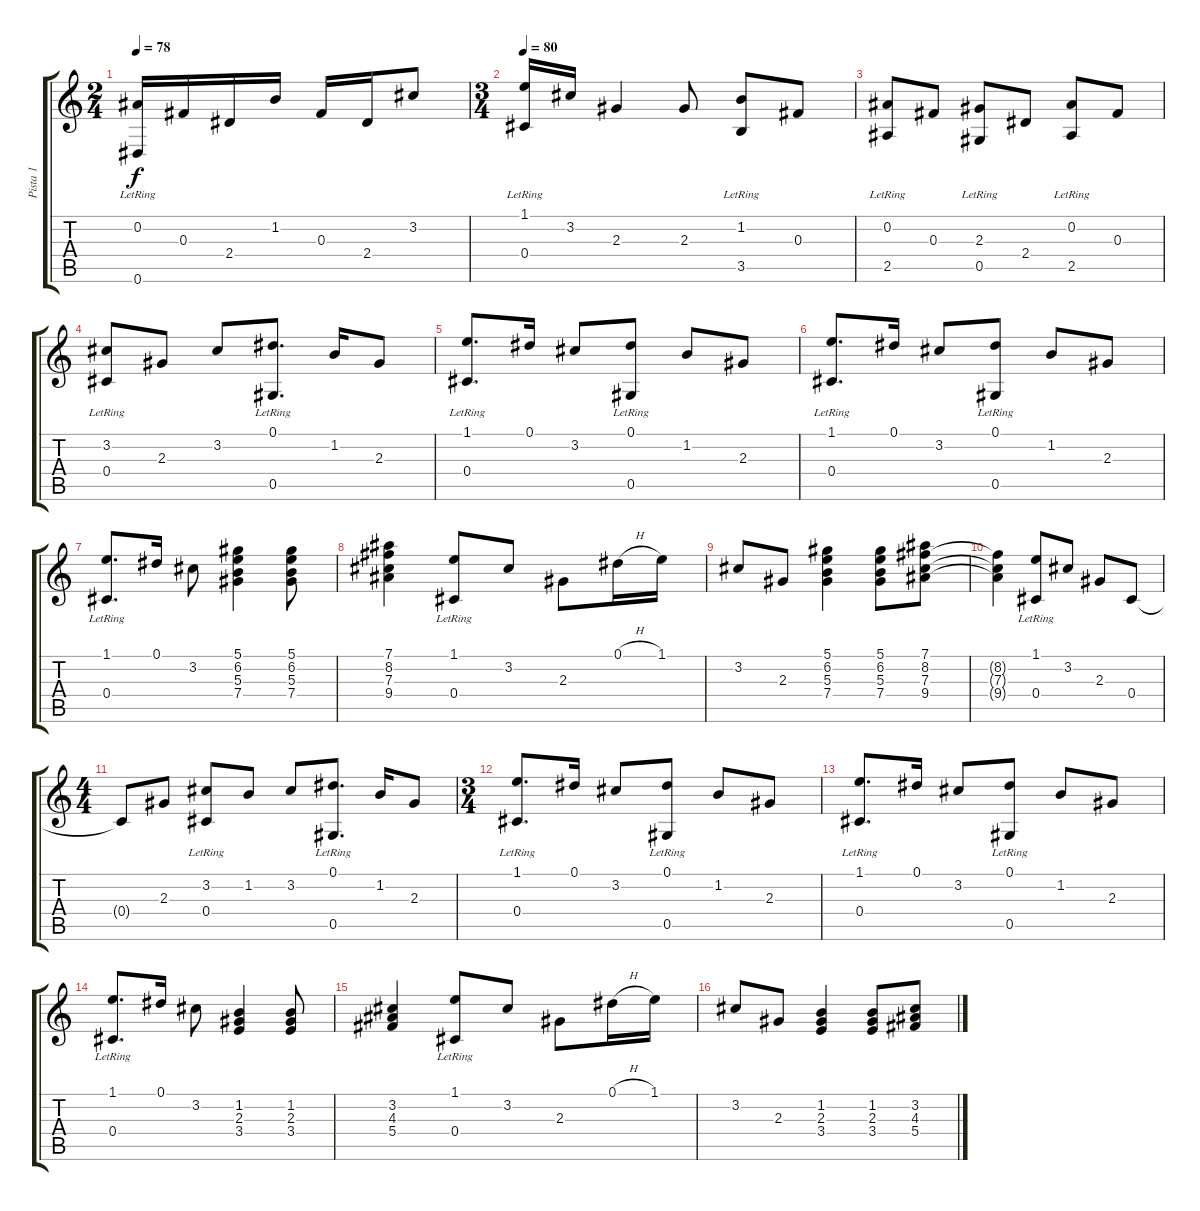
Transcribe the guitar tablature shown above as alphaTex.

\track ("Pista 1" "Pista 1") {instrument acousticguitarsteel}
\staff {score tabs}
\tuning (Eb4 Bb3 Gb3 Db3 Ab2 Eb2) {hide}
\ts (2 4)
\tempo 78
\clef g2
\ks c
(0.2 0.6{lr}).16{dy f} 0.3.16 2.4.16 1.2.16 0.3.16 2.4.16 3.2.8 |
\ts (3 4)
\tempo 80
(1.1 0.4{lr}).16 3.2.16 2.3.4 2.3.8 (1.2 3.5{lr}).8 0.3.8 |
(0.2 2.5{lr}).8 0.3.8 (2.3 0.5{lr}).8 2.4.8 (0.2 2.5{lr}).8 0.3.8 |
(3.2 0.4{lr}).8 2.3.8 3.2.8 (0.1 0.5{lr}).8{d} 1.2.16 2.3.8 |
(1.1 0.4{lr}).8{d} 0.1.16 3.2.8 (0.1 0.5{lr}).8 1.2.8 2.3.8 |
(1.1 0.4{lr}).8{d} 0.1.16 3.2.8 (0.1 0.5{lr}).8 1.2.8 2.3.8 |
(1.1 0.4{lr}).8{d} 0.1.16 3.2.8 (5.1 6.2 5.3 7.4).4 (5.1 6.2 5.3 7.4).8 |
(7.1 8.2 7.3 9.4).4 (1.1 0.4{lr}).8 3.2.8 2.3.8 0.1{h}.16 1.1.16 |
3.2.8 2.3.8 (5.1 6.2 5.3 7.4).4 (5.1 6.2 5.3 7.4).8 (7.1 8.2 7.3 9.4).8 |
(8.2{t} 7.3{t} 9.4{t}).4 (1.1 0.4{lr}).8 3.2.8 2.3.8 0.4.8 |
\ts (4 4)
0.4{t}.8 2.3.8 (3.2 0.4{lr}).8 1.2.8 3.2.8 (0.1 0.5{lr}).8{d} 1.2.16 2.3.8 |
\ts (3 4)
(1.1 0.4{lr}).8{d} 0.1.16 3.2.8 (0.1 0.5{lr}).8 1.2.8 2.3.8 |
(1.1 0.4{lr}).8{d} 0.1.16 3.2.8 (0.1 0.5{lr}).8 1.2.8 2.3.8 |
(1.1 0.4{lr}).8{d} 0.1.16 3.2.8 (1.2 2.3 3.4).4 (1.2 2.3 3.4).8 |
(3.2 4.3 5.4).4 (1.1 0.4{lr}).8 3.2.8 2.3.8 0.1{h}.16 1.1.16 |
3.2.8 2.3.8 (1.2 2.3 3.4).4 (1.2 2.3 3.4).8 (3.2 4.3 5.4).8
